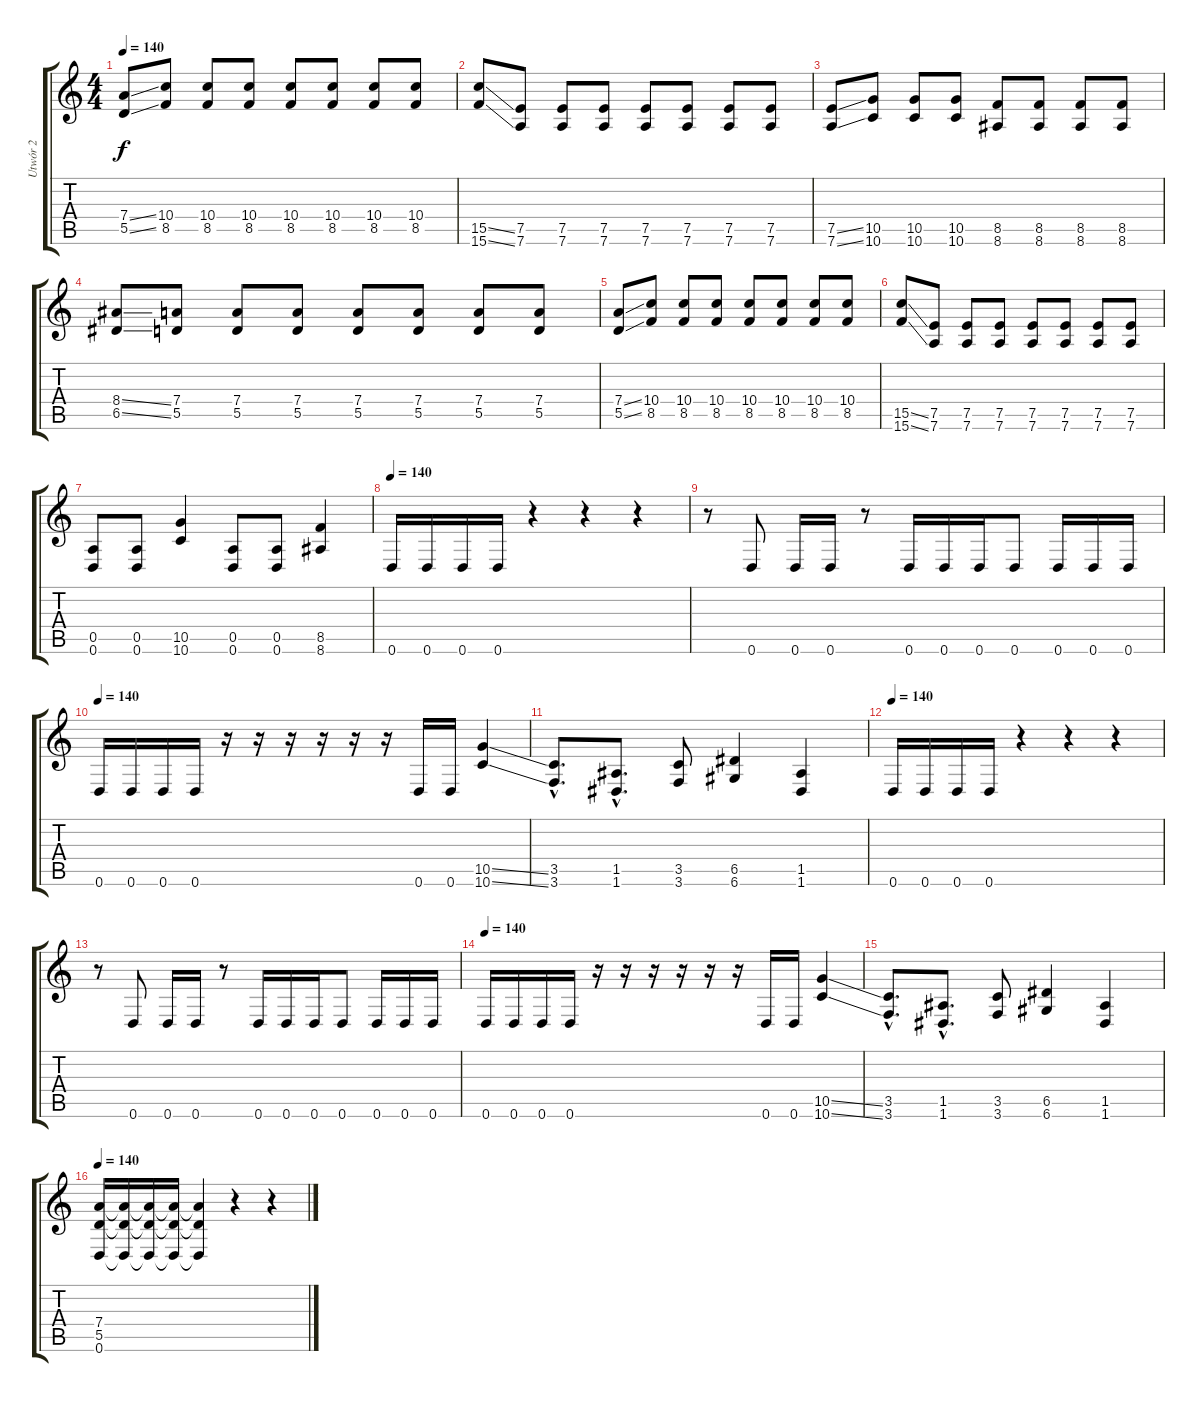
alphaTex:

\track ("Utwór 2" "Utwór 2") {instrument overdrivenguitar}
\staff {score tabs}
\tuning (E4 B3 G3 D3 A2 D2) {hide}
\ts (4 4)
\tempo 140
\clef g2
\ks c
(7.4{ss} 5.5{ss}).8{dy f} (10.4 8.5).8 (10.4 8.5).8 (10.4 8.5).8 (10.4 8.5).8 (10.4 8.5).8 (10.4 8.5).8 (10.4 8.5).8 |
(15.5{ss} 15.6{ss}).8 (7.5 7.6).8 (7.5 7.6).8 (7.5 7.6).8 (7.5 7.6).8 (7.5 7.6).8 (7.5 7.6).8 (7.5 7.6).8 |
(7.5{ss} 7.6{ss}).8 (10.5 10.6).8 (10.5 10.6).8 (10.5 10.6).8 (8.5 8.6).8 (8.5 8.6).8 (8.5 8.6).8 (8.5 8.6).8 |
(8.4{ss} 6.5{ss}).8 (7.4 5.5).8 (7.4 5.5).8 (7.4 5.5).8 (7.4 5.5).8 (7.4 5.5).8 (7.4 5.5).8 (7.4 5.5).8 |
(7.4{ss} 5.5{ss}).8 (10.4 8.5).8 (10.4 8.5).8 (10.4 8.5).8 (10.4 8.5).8 (10.4 8.5).8 (10.4 8.5).8 (10.4 8.5).8 |
(15.5{ss} 15.6{ss}).8 (7.5 7.6).8 (7.5 7.6).8 (7.5 7.6).8 (7.5 7.6).8 (7.5 7.6).8 (7.5 7.6).8 (7.5 7.6).8 |
(0.5 0.6).8 (0.5 0.6).8 (10.5 10.6).4 (0.5 0.6).8 (0.5 0.6).8 (8.5 8.6).4 |
\tempo 140
0.6.16 0.6.16 0.6.16 0.6.16 r.4 r.4 r.4 |
r.8 0.6.8 0.6.16 0.6.16 r.8 0.6.16 0.6.16 0.6.16 0.6.8 0.6.16 0.6.16 0.6.16 |
\tempo 140
0.6.16 0.6.16 0.6.16 0.6.16 r.16 r.16 r.16 r.16 r.16 r.16 0.6.16 0.6.16 (10.5{ss} 10.6{ss}).4 |
(3.5{hac} 3.6{hac}).8{d} (1.5{hac} 1.6{hac}).8{d} (3.5 3.6).8 (6.5 6.6).4 (1.5 1.6).4 |
\tempo 140
0.6.16 0.6.16 0.6.16 0.6.16 r.4 r.4 r.4 |
r.8 0.6.8 0.6.16 0.6.16 r.8 0.6.16 0.6.16 0.6.16 0.6.8 0.6.16 0.6.16 0.6.16 |
\tempo 140
0.6.16 0.6.16 0.6.16 0.6.16 r.16 r.16 r.16 r.16 r.16 r.16 0.6.16 0.6.16 (10.5{ss} 10.6{ss}).4 |
(3.5{hac} 3.6{hac}).8{d} (1.5{hac} 1.6{hac}).8{d} (3.5 3.6).8 (6.5 6.6).4 (1.5 1.6).4 |
\tempo 140
(7.4 5.5 0.6).16 (7.4{t} 5.5{t} 0.6{t}).16 (7.4{t} 5.5{t} 0.6{t}).16 (7.4{t} 5.5{t} 0.6{t}).16 (7.4{t} 5.5{t} 0.6{t}).4 r.4 r.4
